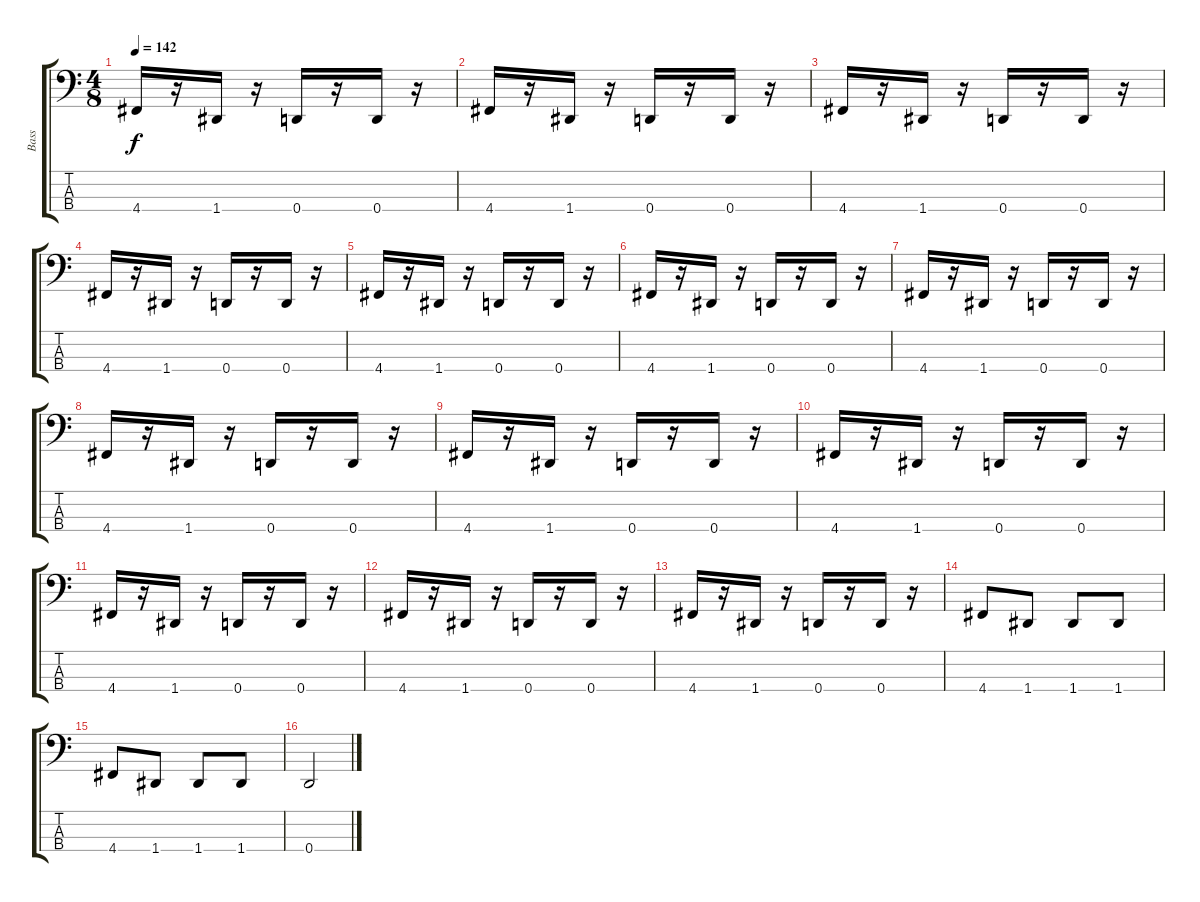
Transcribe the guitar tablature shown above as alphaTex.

\track ("Bass" "Bass") {instrument electricbassfinger}
\staff {score tabs}
\tuning (G2 D2 A1 D1) {hide}
\ts (4 8)
\tempo 142
\clef f4
\ks c
4.4.16{dy f} r.16 1.4.16 r.16 0.4.16 r.16 0.4.16 r.16 |
4.4.16 r.16 1.4.16 r.16 0.4.16 r.16 0.4.16 r.16 |
4.4.16 r.16 1.4.16 r.16 0.4.16 r.16 0.4.16 r.16 |
4.4.16 r.16 1.4.16 r.16 0.4.16 r.16 0.4.16 r.16 |
4.4.16 r.16 1.4.16 r.16 0.4.16 r.16 0.4.16 r.16 |
4.4.16 r.16 1.4.16 r.16 0.4.16 r.16 0.4.16 r.16 |
4.4.16 r.16 1.4.16 r.16 0.4.16 r.16 0.4.16 r.16 |
4.4.16 r.16 1.4.16 r.16 0.4.16 r.16 0.4.16 r.16 |
4.4.16 r.16 1.4.16 r.16 0.4.16 r.16 0.4.16 r.16 |
4.4.16 r.16 1.4.16 r.16 0.4.16 r.16 0.4.16 r.16 |
4.4.16 r.16 1.4.16 r.16 0.4.16 r.16 0.4.16 r.16 |
4.4.16 r.16 1.4.16 r.16 0.4.16 r.16 0.4.16 r.16 |
4.4.16 r.16 1.4.16 r.16 0.4.16 r.16 0.4.16 r.16 |
4.4.8 1.4.8 1.4.8 1.4.8 |
4.4.8 1.4.8 1.4.8 1.4.8 |
0.4.2
